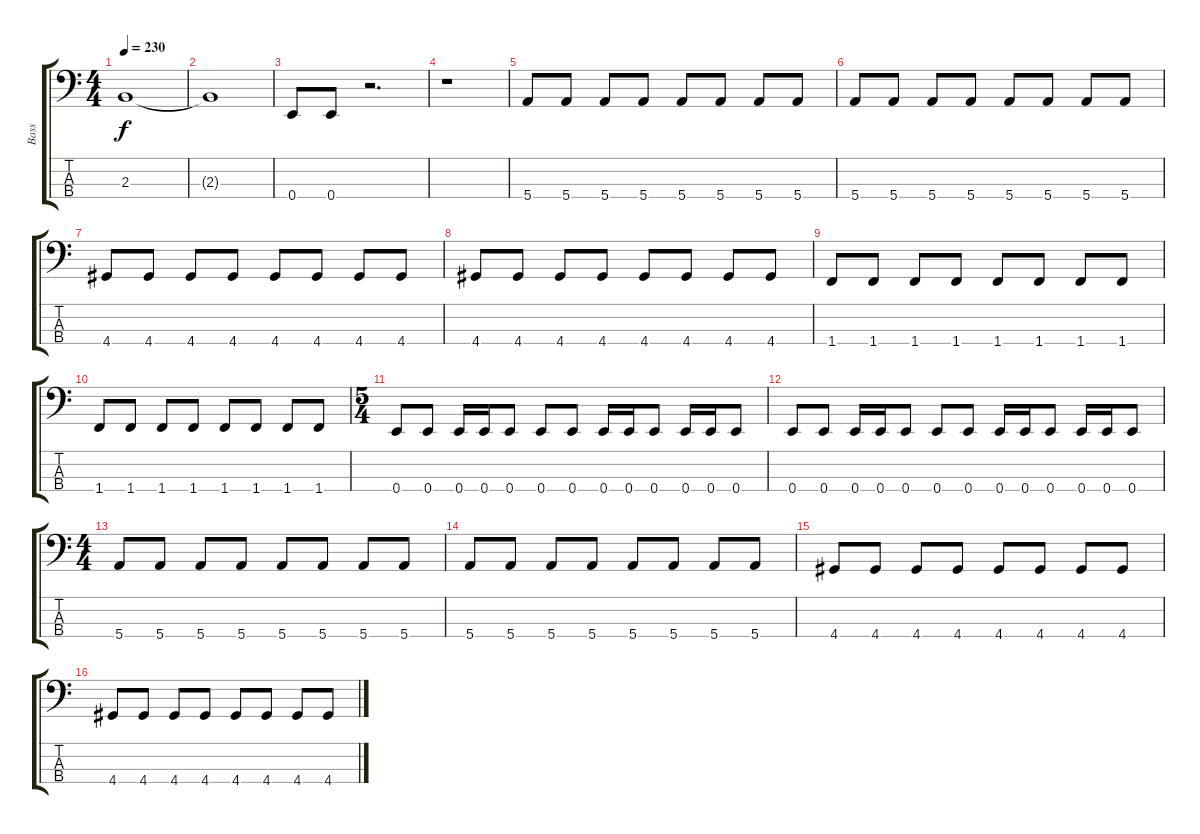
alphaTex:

\track ("Bass" "Bass") {instrument electricbasspick}
\staff {score tabs}
\tuning (G2 D2 A1 E1) {hide}
\ts (4 4)
\tempo 230
\clef f4
\ks c
2.3.1{dy f} |
2.3{t}.1 |
0.4.8 0.4.8 r.2{d} |
r.1 |
5.4.8 5.4.8 5.4.8 5.4.8 5.4.8 5.4.8 5.4.8 5.4.8 |
5.4.8 5.4.8 5.4.8 5.4.8 5.4.8 5.4.8 5.4.8 5.4.8 |
4.4.8 4.4.8 4.4.8 4.4.8 4.4.8 4.4.8 4.4.8 4.4.8 |
4.4.8 4.4.8 4.4.8 4.4.8 4.4.8 4.4.8 4.4.8 4.4.8 |
1.4.8 1.4.8 1.4.8 1.4.8 1.4.8 1.4.8 1.4.8 1.4.8 |
1.4.8 1.4.8 1.4.8 1.4.8 1.4.8 1.4.8 1.4.8 1.4.8 |
\ts (5 4)
0.4.8 0.4.8 0.4.16 0.4.16 0.4.8 0.4.8 0.4.8 0.4.16 0.4.16 0.4.8 0.4.16 0.4.16 0.4.8 |
0.4.8 0.4.8 0.4.16 0.4.16 0.4.8 0.4.8 0.4.8 0.4.16 0.4.16 0.4.8 0.4.16 0.4.16 0.4.8 |
\ts (4 4)
5.4.8 5.4.8 5.4.8 5.4.8 5.4.8 5.4.8 5.4.8 5.4.8 |
5.4.8 5.4.8 5.4.8 5.4.8 5.4.8 5.4.8 5.4.8 5.4.8 |
4.4.8 4.4.8 4.4.8 4.4.8 4.4.8 4.4.8 4.4.8 4.4.8 |
4.4.8 4.4.8 4.4.8 4.4.8 4.4.8 4.4.8 4.4.8 4.4.8
